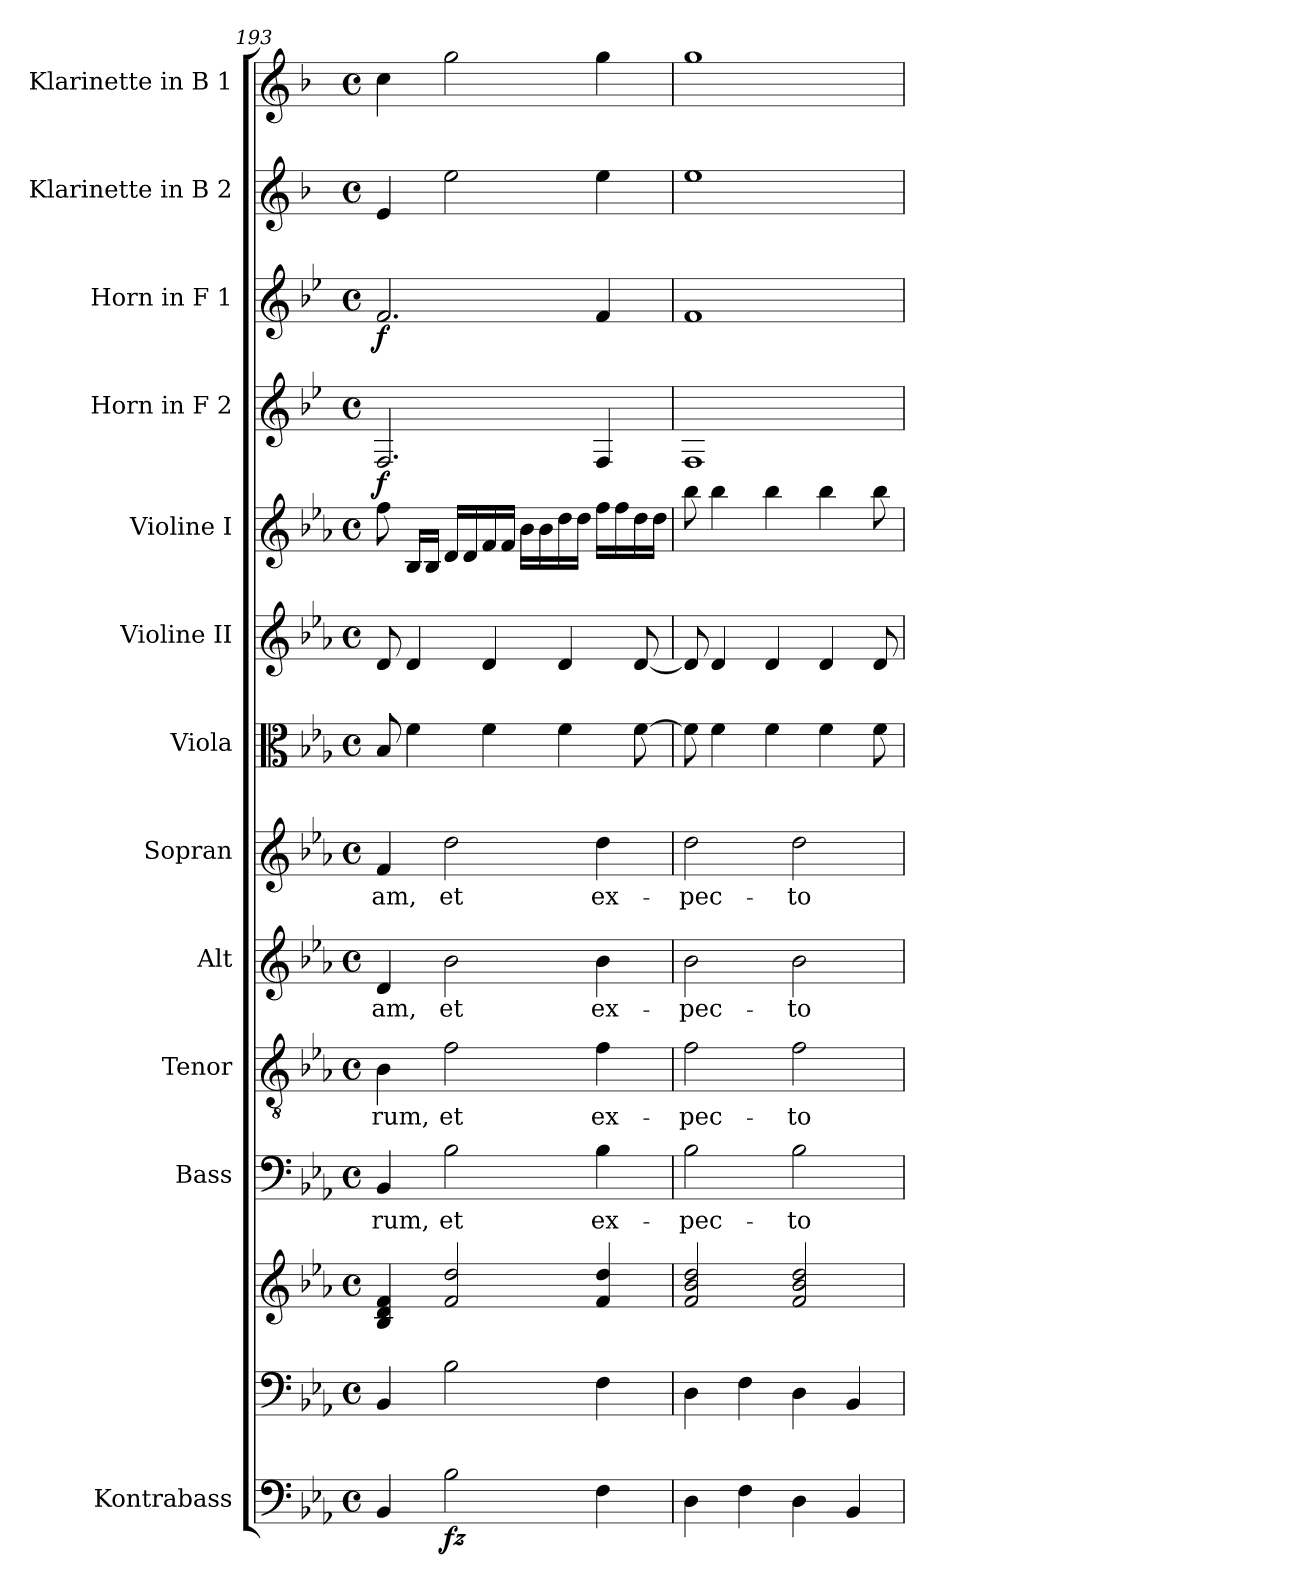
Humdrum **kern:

**kern	**dynam	**kern	**kern	**kern	**text	**kern	**text	**kern	**text	**kern	**text	**kern	**kern	**kern	**kern	**dynam	**kern	**dynam	**kern	**kern
*part13	*part13	*part12	*part12	*part11	*part11	*part10	*part10	*part9	*part9	*part8	*part8	*part7	*part6	*part5	*part4	*part4	*part3	*part3	*part2	*part1
*staff14	*staff14	*staff13	*staff12	*staff11	*staff11	*staff10	*staff10	*staff9	*staff9	*staff8	*staff8	*staff7	*staff6	*staff5	*staff4	*staff4	*staff3	*staff3	*staff2	*staff1
*I"Kontrabass	*	*	*	*I"Bass	*	*I"Tenor	*	*I"Alt	*	*I"Sopran	*	*I"Viola	*I"Violine II	*I"Violine I	*I"Horn in F 2	*	*I"Horn in F 1	*	*I"Klarinette in B 2	*I"Klarinette in B 1
*I'Kb.	*	*	*	*I'B	*	*I'T	*	*I'A	*	*I'S	*	*I'Vla.	*I'Vl. II	*I'Vl. I	*I'Hrn. 2	*	*I'Hrn. 1	*	*	*
*clefF4	*	*clefF4	*clefG2	*clefF4	*	*clefGv2	*	*clefG2	*	*clefG2	*	*clefC3	*clefG2	*clefG2	*clefG2	*	*clefG2	*	*clefG2	*clefG2
*ITrd7c12	*	*	*	*	*	*	*	*	*	*	*	*	*	*	*ITrd4c7	*	*ITrd4c7	*	*ITrd1c2	*ITrd1c2
*k[b-e-a-]	*	*k[b-e-a-]	*k[b-e-a-]	*k[b-e-a-]	*	*k[b-e-a-]	*	*k[b-e-a-]	*	*k[b-e-a-]	*	*k[b-e-a-]	*k[b-e-a-]	*k[b-e-a-]	*k[b-e-a-]	*	*k[b-e-a-]	*	*k[b-e-a-]	*k[b-e-a-]
*E-:	*	*E-:	*E-:	*E-:	*	*E-:	*	*E-:	*	*E-:	*	*E-:	*E-:	*E-:	*E-:	*	*E-:	*	*E-:	*E-:
*M4/4	*	*M4/4	*M4/4	*M4/4	*	*M4/4	*	*M4/4	*	*M4/4	*	*M4/4	*M4/4	*M4/4	*M4/4	*	*M4/4	*	*M4/4	*M4/4
*met(c)	*	*met(c)	*met(c)	*met(c)	*	*met(c)	*	*met(c)	*	*met(c)	*	*met(c)	*met(c)	*met(c)	*met(c)	*	*met(c)	*	*met(c)	*met(c)
=193	=193	=193	=193	=193	=193	=193	=193	=193	=193	=193	=193	=193	=193	=193	=193	=193	=193	=193	=193	=193
!	!	!	!	!	!LO:LY:b	!	!LO:LY:b	!	!LO:LY:b	!	!LO:LY:b	!	!	!	!	!LO:DY:b	!	!LO:DY:b	!	!
4BBB-/	.	4BB-/	4B-/ 4d/ 4f/	4BB-/	-rum,	4B-\	-rum,	4d/	-am,	4f/	-am,	8B-/	8d/	8ff\	2.BB-/	f	2.B-/	f	4d/	4b-\
.	.	.	.	.	.	.	.	.	.	.	.	4f\	4d/	16B-/LL	.	.	.	.	.	.
.	.	.	.	.	.	.	.	.	.	.	.	.	.	16B-/JJ	.	.	.	.	.	.
!	!LO:DY:b	!	!	!	!LO:LY:b	!	!LO:LY:b	!	!LO:LY:b	!	!LO:LY:b	!	!	!	!	!	!	!	!	!
2BB-\	fz	2B-\	2f/ 2dd/	2B-\	et	2f\	et	2b-\	et	2dd\	et	.	.	16d/LL	.	.	.	.	2dd\	2ff\
.	.	.	.	.	.	.	.	.	.	.	.	.	.	16d/	.	.	.	.	.	.
.	.	.	.	.	.	.	.	.	.	.	.	4f\	4d/	16f/	.	.	.	.	.	.
.	.	.	.	.	.	.	.	.	.	.	.	.	.	16f/JJ	.	.	.	.	.	.
.	.	.	.	.	.	.	.	.	.	.	.	.	.	16b-\LL	.	.	.	.	.	.
.	.	.	.	.	.	.	.	.	.	.	.	.	.	16b-\	.	.	.	.	.	.
.	.	.	.	.	.	.	.	.	.	.	.	4f\	4d/	16dd\	.	.	.	.	.	.
.	.	.	.	.	.	.	.	.	.	.	.	.	.	16dd\JJ	.	.	.	.	.	.
!	!	!	!	!	!LO:LY:b	!	!LO:LY:b	!	!LO:LY:b	!	!LO:LY:b	!	!	!	!	!	!	!	!	!
4FF\	.	4F\	4f/ 4dd/	4B-\	ex-	4f\	ex-	4b-\	ex-	4dd\	ex-	.	.	16ff\LL	4BB-/	.	4B-/	.	4dd\	4ff\
.	.	.	.	.	.	.	.	.	.	.	.	.	.	16ff\	.	.	.	.	.	.
.	.	.	.	.	.	.	.	.	.	.	.	[8f\	[8d/	16dd\	.	.	.	.	.	.
.	.	.	.	.	.	.	.	.	.	.	.	.	.	16dd\JJ	.	.	.	.	.	.
!!LO:PB:g=z
=194	=194	=194	=194	=194	=194	=194	=194	=194	=194	=194	=194	=194	=194	=194	=194	=194	=194	=194	=194	=194
!	!	!	!	!	!LO:LY:b	!	!LO:LY:b	!	!LO:LY:b	!	!LO:LY:b	!	!	!	!	!	!	!	!	!
4DD\	.	4D\	2f/ 2b-/ 2dd/	2B-\	-pec-	2f\	-pec-	2b-\	-pec-	2dd\	-pec-	8f\]	8d/]	8bb-\	1BB-	.	1B-	.	1dd	1ff
.	.	.	.	.	.	.	.	.	.	.	.	4f\	4d/	4bb-\	.	.	.	.	.	.
4FF\	.	4F\	.	.	.	.	.	.	.	.	.	.	.	.	.	.	.	.	.	.
.	.	.	.	.	.	.	.	.	.	.	.	4f\	4d/	4bb-\	.	.	.	.	.	.
!	!	!	!	!	!LO:LY:b	!	!LO:LY:b	!	!LO:LY:b	!	!LO:LY:b	!	!	!	!	!	!	!	!	!
4DD\	.	4D\	2f/ 2b-/ 2dd/	2B-\	-to	2f\	-to	2b-\	-to	2dd\	-to	.	.	.	.	.	.	.	.	.
.	.	.	.	.	.	.	.	.	.	.	.	4f\	4d/	4bb-\	.	.	.	.	.	.
4BBB-/	.	4BB-/	.	.	.	.	.	.	.	.	.	.	.	.	.	.	.	.	.	.
.	.	.	.	.	.	.	.	.	.	.	.	8f\	8d/	8bb-\	.	.	.	.	.	.
=	=	=	=	=	=	=	=	=	=	=	=	=	=	=	=	=	=	=	=	=
*-	*-	*-	*-	*-	*-	*-	*-	*-	*-	*-	*-	*-	*-	*-	*-	*-	*-	*-	*-	*-
